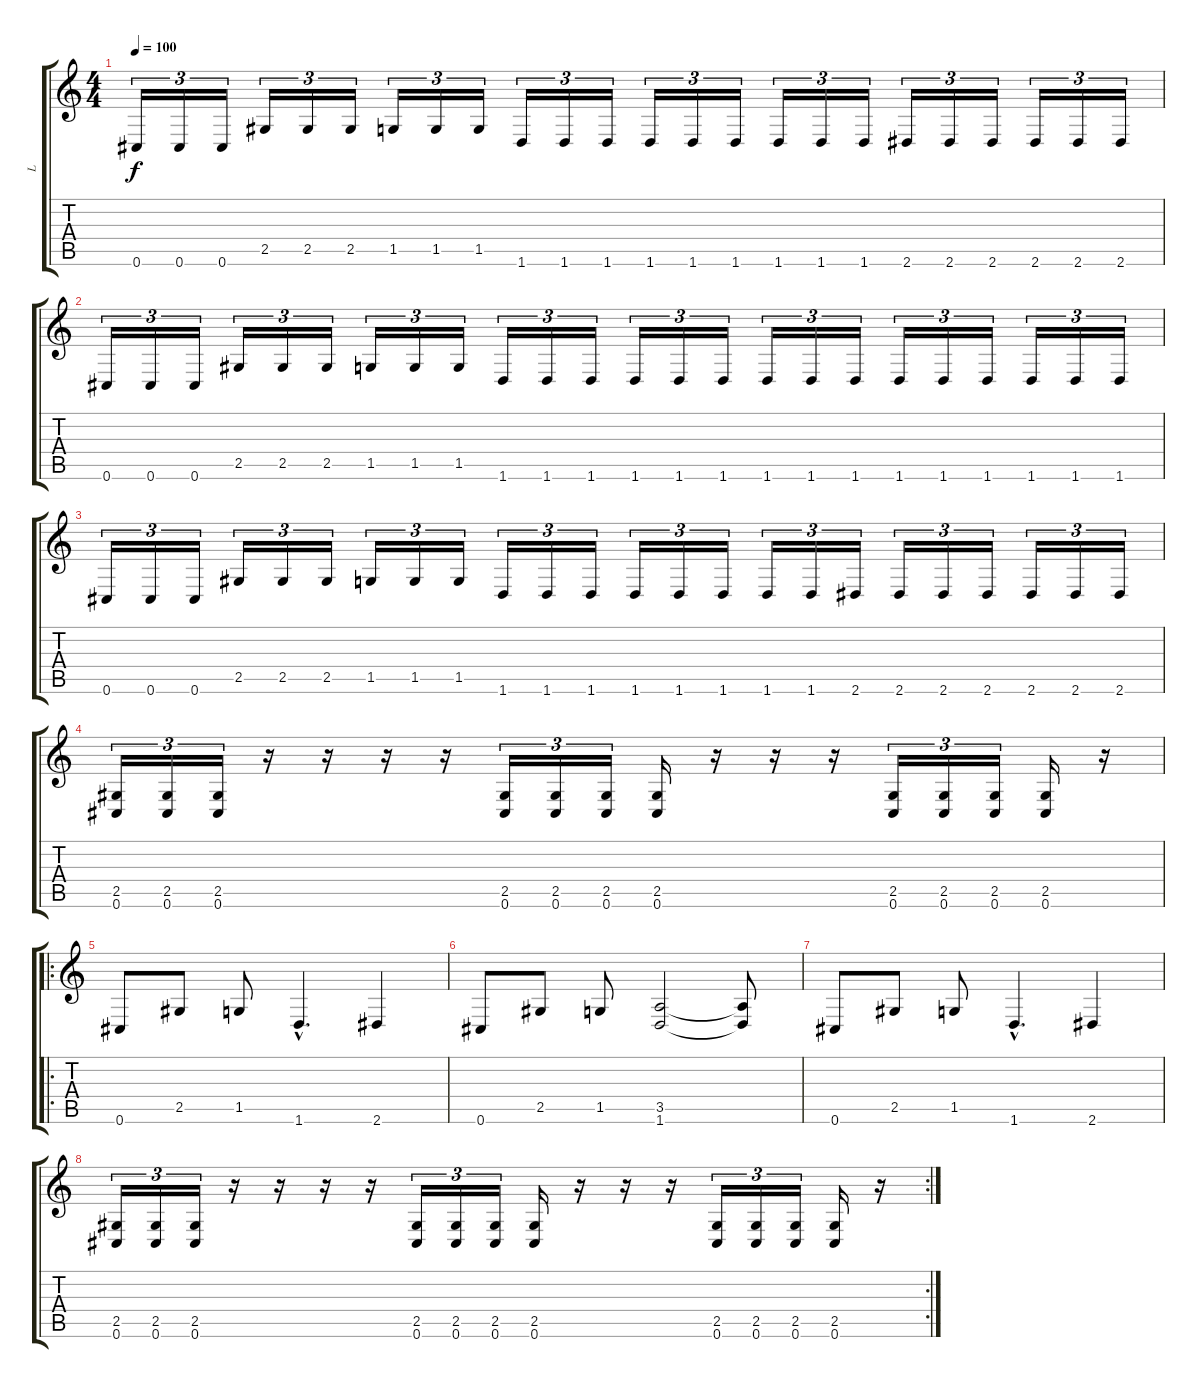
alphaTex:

\track ("L" "L") {instrument distortionguitar}
\staff {score tabs}
\tuning (Db4 Ab3 E3 B2 Gb2 Db2) {hide}
\ts (4 4)
\tempo 100
\clef g2
\ks c
0.6.16{tu (3 2) dy f} 0.6.16{tu (3 2)} 0.6.16{tu (3 2)} 2.5.16{tu (3 2)} 2.5.16{tu (3 2)} 2.5.16{tu (3 2)} 1.5.16{tu (3 2)} 1.5.16{tu (3 2)} 1.5.16{tu (3 2)} 1.6.16{tu (3 2)} 1.6.16{tu (3 2)} 1.6.16{tu (3 2)} 1.6.16{tu (3 2)} 1.6.16{tu (3 2)} 1.6.16{tu (3 2)} 1.6.16{tu (3 2)} 1.6.16{tu (3 2)} 1.6.16{tu (3 2)} 2.6.16{tu (3 2)} 2.6.16{tu (3 2)} 2.6.16{tu (3 2)} 2.6.16{tu (3 2)} 2.6.16{tu (3 2)} 2.6.16{tu (3 2)} |
0.6.16{tu (3 2)} 0.6.16{tu (3 2)} 0.6.16{tu (3 2)} 2.5.16{tu (3 2)} 2.5.16{tu (3 2)} 2.5.16{tu (3 2)} 1.5.16{tu (3 2)} 1.5.16{tu (3 2)} 1.5.16{tu (3 2)} 1.6.16{tu (3 2)} 1.6.16{tu (3 2)} 1.6.16{tu (3 2)} 1.6.16{tu (3 2)} 1.6.16{tu (3 2)} 1.6.16{tu (3 2)} 1.6.16{tu (3 2)} 1.6.16{tu (3 2)} 1.6.16{tu (3 2)} 1.6.16{tu (3 2)} 1.6.16{tu (3 2)} 1.6.16{tu (3 2)} 1.6.16{tu (3 2)} 1.6.16{tu (3 2)} 1.6.16{tu (3 2)} |
0.6.16{tu (3 2)} 0.6.16{tu (3 2)} 0.6.16{tu (3 2)} 2.5.16{tu (3 2)} 2.5.16{tu (3 2)} 2.5.16{tu (3 2)} 1.5.16{tu (3 2)} 1.5.16{tu (3 2)} 1.5.16{tu (3 2)} 1.6.16{tu (3 2)} 1.6.16{tu (3 2)} 1.6.16{tu (3 2)} 1.6.16{tu (3 2)} 1.6.16{tu (3 2)} 1.6.16{tu (3 2)} 1.6.16{tu (3 2)} 1.6.16{tu (3 2)} 2.6.16{tu (3 2)} 2.6.16{tu (3 2)} 2.6.16{tu (3 2)} 2.6.16{tu (3 2)} 2.6.16{tu (3 2)} 2.6.16{tu (3 2)} 2.6.16{tu (3 2)} |
(2.5 0.6).16{tu (3 2)} (2.5 0.6).16{tu (3 2)} (2.5 0.6).16{tu (3 2)} r.16 r.16 r.16 r.16 (2.5 0.6).16{tu (3 2)} (2.5 0.6).16{tu (3 2)} (2.5 0.6).16{tu (3 2)} (2.5 0.6).16 r.16 r.16 r.16 (2.5 0.6).16{tu (3 2)} (2.5 0.6).16{tu (3 2)} (2.5 0.6).16{tu (3 2)} (2.5 0.6).16 r.16 |
\ro
\section ("" "")
0.6.8 2.5.8 1.5.8 1.6{hac}.4{d} 2.6.4 |
0.6.8 2.5.8 1.5.8 (3.5 1.6).2 (3.5{t} 1.6{t}).8 |
0.6.8 2.5.8 1.5.8 1.6{hac}.4{d} 2.6.4 |
\rc 2
(2.5 0.6).16{tu (3 2)} (2.5 0.6).16{tu (3 2)} (2.5 0.6).16{tu (3 2)} r.16 r.16 r.16 r.16 (2.5 0.6).16{tu (3 2)} (2.5 0.6).16{tu (3 2)} (2.5 0.6).16{tu (3 2)} (2.5 0.6).16 r.16 r.16 r.16 (2.5 0.6).16{tu (3 2)} (2.5 0.6).16{tu (3 2)} (2.5 0.6).16{tu (3 2)} (2.5 0.6).16 r.16
